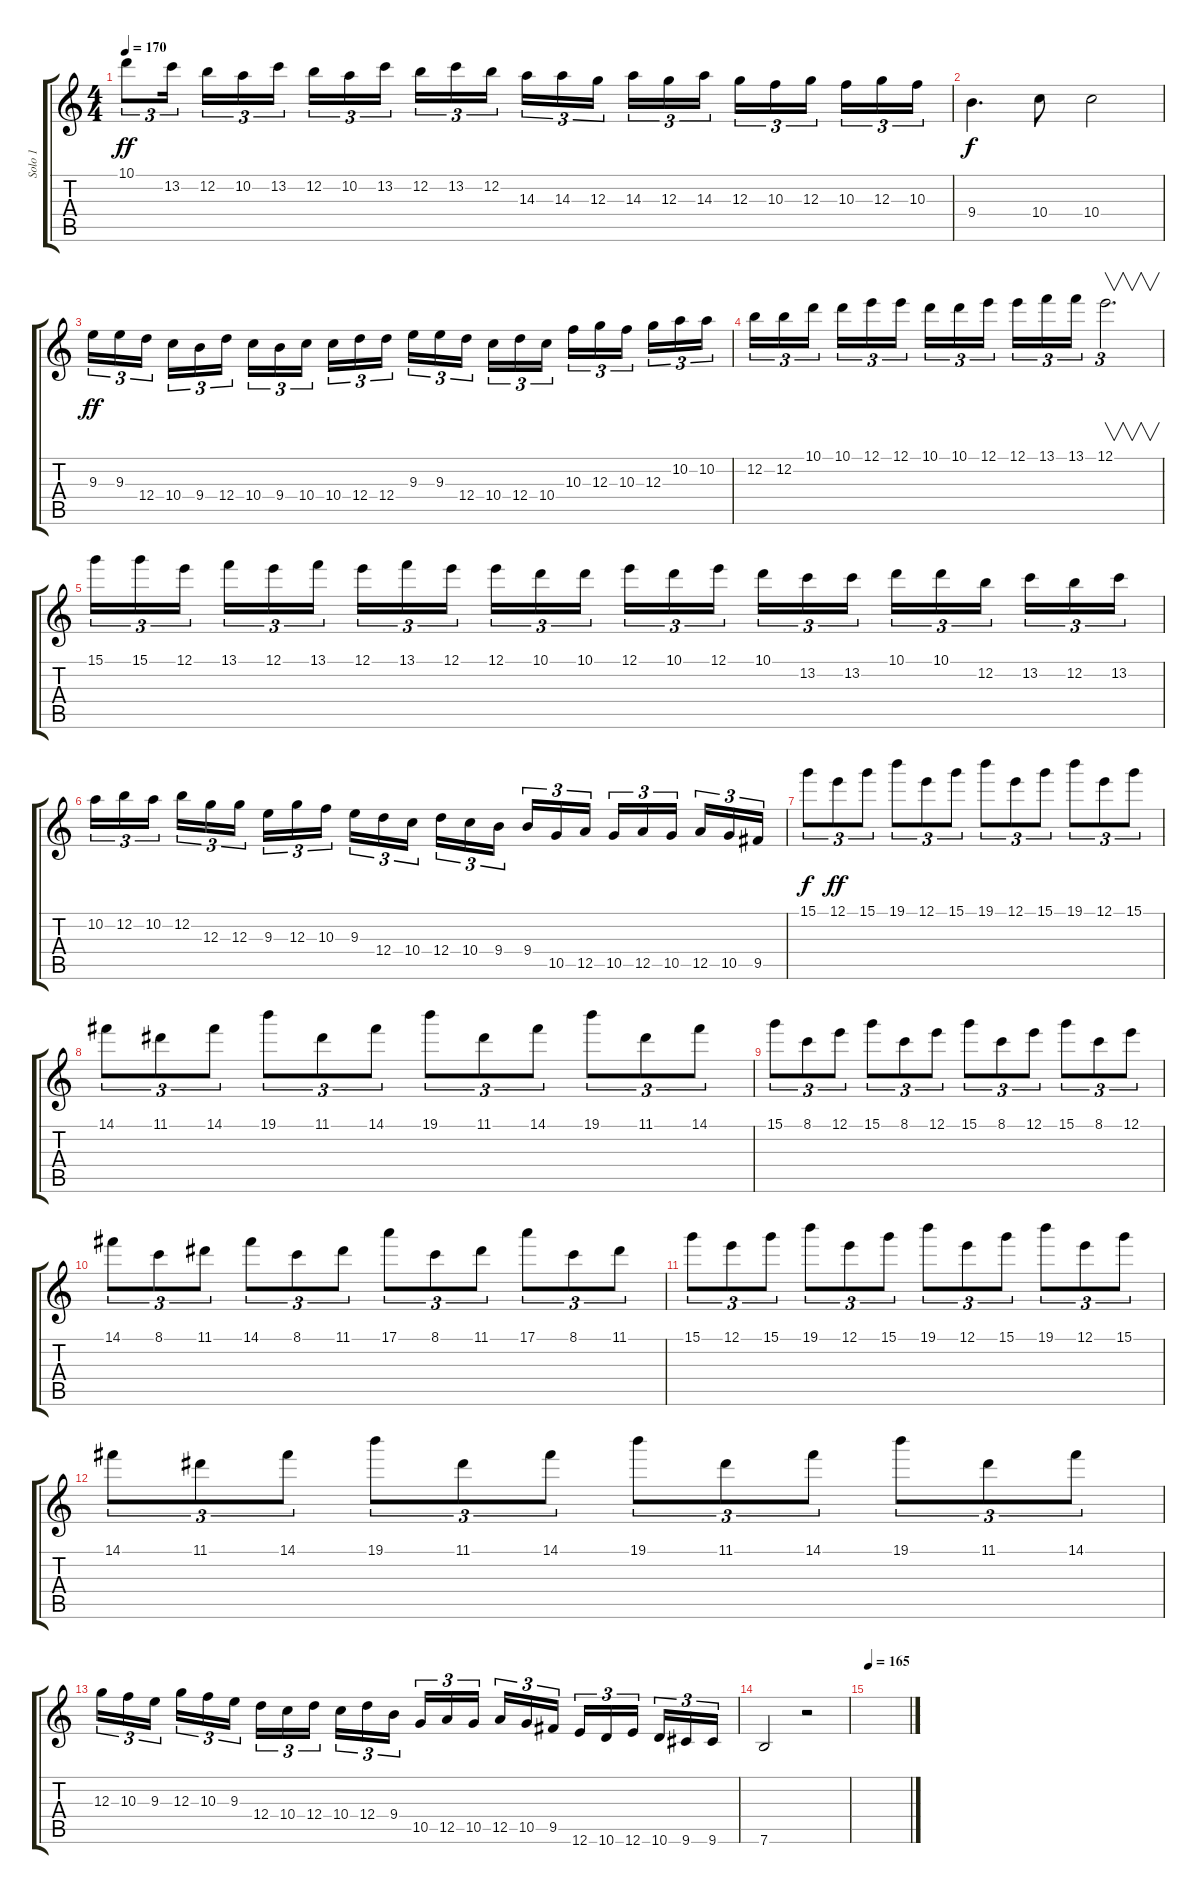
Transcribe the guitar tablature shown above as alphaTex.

\track ("Solo 1" "Solo 1") {instrument distortionguitar}
\staff {score tabs}
\tuning (E4 B3 G3 D3 A2 E2) {hide}
\ts (4 4)
\tempo 170
\clef g2
\ks c
10.1.8{tu (3 2) dy ff} 13.2.16{tu (3 2) beam splitsecondary} 12.2.16{tu (3 2)} 10.2.16{tu (3 2)} 13.2.16{tu (3 2)} 12.2.16{tu (3 2)} 10.2.16{tu (3 2)} 13.2.16{tu (3 2) beam splitsecondary} 12.2.16{tu (3 2)} 13.2.16{tu (3 2)} 12.2.16{tu (3 2)} 14.3.16{tu (3 2)} 14.3.16{tu (3 2)} 12.3.16{tu (3 2) beam splitsecondary} 14.3.16{tu (3 2)} 12.3.16{tu (3 2)} 14.3.16{tu (3 2)} 12.3.16{tu (3 2)} 10.3.16{tu (3 2)} 12.3.16{tu (3 2) beam splitsecondary} 10.3.16{tu (3 2)} 12.3.16{tu (3 2)} 10.3.16{tu (3 2)} |
9.4.4{d dy f} 10.4.8 10.4.2 |
9.3.16{tu (3 2) dy ff} 9.3.16{tu (3 2)} 12.4.16{tu (3 2) beam splitsecondary} 10.4.16{tu (3 2)} 9.4.16{tu (3 2)} 12.4.16{tu (3 2)} 10.4.16{tu (3 2)} 9.4.16{tu (3 2)} 10.4.16{tu (3 2) beam splitsecondary} 10.4.16{tu (3 2)} 12.4.16{tu (3 2)} 12.4.16{tu (3 2)} 9.3.16{tu (3 2)} 9.3.16{tu (3 2)} 12.4.16{tu (3 2) beam splitsecondary} 10.4.16{tu (3 2)} 12.4.16{tu (3 2)} 10.4.16{tu (3 2)} 10.3.16{tu (3 2)} 12.3.16{tu (3 2)} 10.3.16{tu (3 2) beam splitsecondary} 12.3.16{tu (3 2)} 10.2.16{tu (3 2)} 10.2.16{tu (3 2)} |
12.2.16{tu (3 2)} 12.2.16{tu (3 2)} 10.1.16{tu (3 2) beam splitsecondary} 10.1.16{tu (3 2)} 12.1.16{tu (3 2)} 12.1.16{tu (3 2)} 10.1.16{tu (3 2)} 10.1.16{tu (3 2)} 12.1.16{tu (3 2) beam splitsecondary} 12.1.16{tu (3 2)} 13.1.16{tu (3 2)} 13.1.16{tu (3 2)} 12.1.2{v d tu (3 2)} |
15.1.16{tu (3 2)} 15.1.16{tu (3 2)} 12.1.16{tu (3 2) beam splitsecondary} 13.1.16{tu (3 2)} 12.1.16{tu (3 2)} 13.1.16{tu (3 2)} 12.1.16{tu (3 2)} 13.1.16{tu (3 2)} 12.1.16{tu (3 2) beam splitsecondary} 12.1.16{tu (3 2)} 10.1.16{tu (3 2)} 10.1.16{tu (3 2)} 12.1.16{tu (3 2)} 10.1.16{tu (3 2)} 12.1.16{tu (3 2) beam splitsecondary} 10.1.16{tu (3 2)} 13.2.16{tu (3 2)} 13.2.16{tu (3 2)} 10.1.16{tu (3 2)} 10.1.16{tu (3 2)} 12.2.16{tu (3 2) beam splitsecondary} 13.2.16{tu (3 2)} 12.2.16{tu (3 2)} 13.2.16{tu (3 2)} |
10.2.16{tu (3 2)} 12.2.16{tu (3 2)} 10.2.16{tu (3 2) beam splitsecondary} 12.2.16{tu (3 2)} 12.3.16{tu (3 2)} 12.3.16{tu (3 2)} 9.3.16{tu (3 2)} 12.3.16{tu (3 2)} 10.3.16{tu (3 2) beam splitsecondary} 9.3.16{tu (3 2)} 12.4.16{tu (3 2)} 10.4.16{tu (3 2)} 12.4.16{tu (3 2)} 10.4.16{tu (3 2)} 9.4.16{tu (3 2) beam splitsecondary} 9.4.16{tu (3 2)} 10.5.16{tu (3 2)} 12.5.16{tu (3 2)} 10.5.16{tu (3 2)} 12.5.16{tu (3 2)} 10.5.16{tu (3 2) beam splitsecondary} 12.5.16{tu (3 2)} 10.5.16{tu (3 2)} 9.5.16{tu (3 2)} |
15.1.8{tu (3 2) dy f} 12.1.8{tu (3 2) dy ff} 15.1.8{tu (3 2)} 19.1.8{tu (3 2)} 12.1.8{tu (3 2)} 15.1.8{tu (3 2)} 19.1.8{tu (3 2)} 12.1.8{tu (3 2)} 15.1.8{tu (3 2)} 19.1.8{tu (3 2)} 12.1.8{tu (3 2)} 15.1.8{tu (3 2)} |
14.1.8{tu (3 2)} 11.1.8{tu (3 2)} 14.1.8{tu (3 2)} 19.1.8{tu (3 2)} 11.1.8{tu (3 2)} 14.1.8{tu (3 2)} 19.1.8{tu (3 2)} 11.1.8{tu (3 2)} 14.1.8{tu (3 2)} 19.1.8{tu (3 2)} 11.1.8{tu (3 2)} 14.1.8{tu (3 2)} |
15.1.8{tu (3 2)} 8.1.8{tu (3 2)} 12.1.8{tu (3 2)} 15.1.8{tu (3 2)} 8.1.8{tu (3 2)} 12.1.8{tu (3 2)} 15.1.8{tu (3 2)} 8.1.8{tu (3 2)} 12.1.8{tu (3 2)} 15.1.8{tu (3 2)} 8.1.8{tu (3 2)} 12.1.8{tu (3 2)} |
14.1.8{tu (3 2)} 8.1.8{tu (3 2)} 11.1.8{tu (3 2)} 14.1.8{tu (3 2)} 8.1.8{tu (3 2)} 11.1.8{tu (3 2)} 17.1.8{tu (3 2)} 8.1.8{tu (3 2)} 11.1.8{tu (3 2)} 17.1.8{tu (3 2)} 8.1.8{tu (3 2)} 11.1.8{tu (3 2)} |
15.1.8{tu (3 2)} 12.1.8{tu (3 2)} 15.1.8{tu (3 2)} 19.1.8{tu (3 2)} 12.1.8{tu (3 2)} 15.1.8{tu (3 2)} 19.1.8{tu (3 2)} 12.1.8{tu (3 2)} 15.1.8{tu (3 2)} 19.1.8{tu (3 2)} 12.1.8{tu (3 2)} 15.1.8{tu (3 2)} |
14.1.8{tu (3 2)} 11.1.8{tu (3 2)} 14.1.8{tu (3 2)} 19.1.8{tu (3 2)} 11.1.8{tu (3 2)} 14.1.8{tu (3 2)} 19.1.8{tu (3 2)} 11.1.8{tu (3 2)} 14.1.8{tu (3 2)} 19.1.8{tu (3 2)} 11.1.8{tu (3 2)} 14.1.8{tu (3 2)} |
12.3.16{tu (3 2)} 10.3.16{tu (3 2)} 9.3.16{tu (3 2) beam splitsecondary} 12.3.16{tu (3 2)} 10.3.16{tu (3 2)} 9.3.16{tu (3 2)} 12.4.16{tu (3 2)} 10.4.16{tu (3 2)} 12.4.16{tu (3 2) beam splitsecondary} 10.4.16{tu (3 2)} 12.4.16{tu (3 2)} 9.4.16{tu (3 2)} 10.5.16{tu (3 2)} 12.5.16{tu (3 2)} 10.5.16{tu (3 2) beam splitsecondary} 12.5.16{tu (3 2)} 10.5.16{tu (3 2)} 9.5.16{tu (3 2)} 12.6.16{tu (3 2)} 10.6.16{tu (3 2)} 12.6.16{tu (3 2) beam splitsecondary} 10.6.16{tu (3 2)} 9.6.16{tu (3 2)} 9.6.16{tu (3 2)} |
7.6.2 r.2 |
\tempo 165
